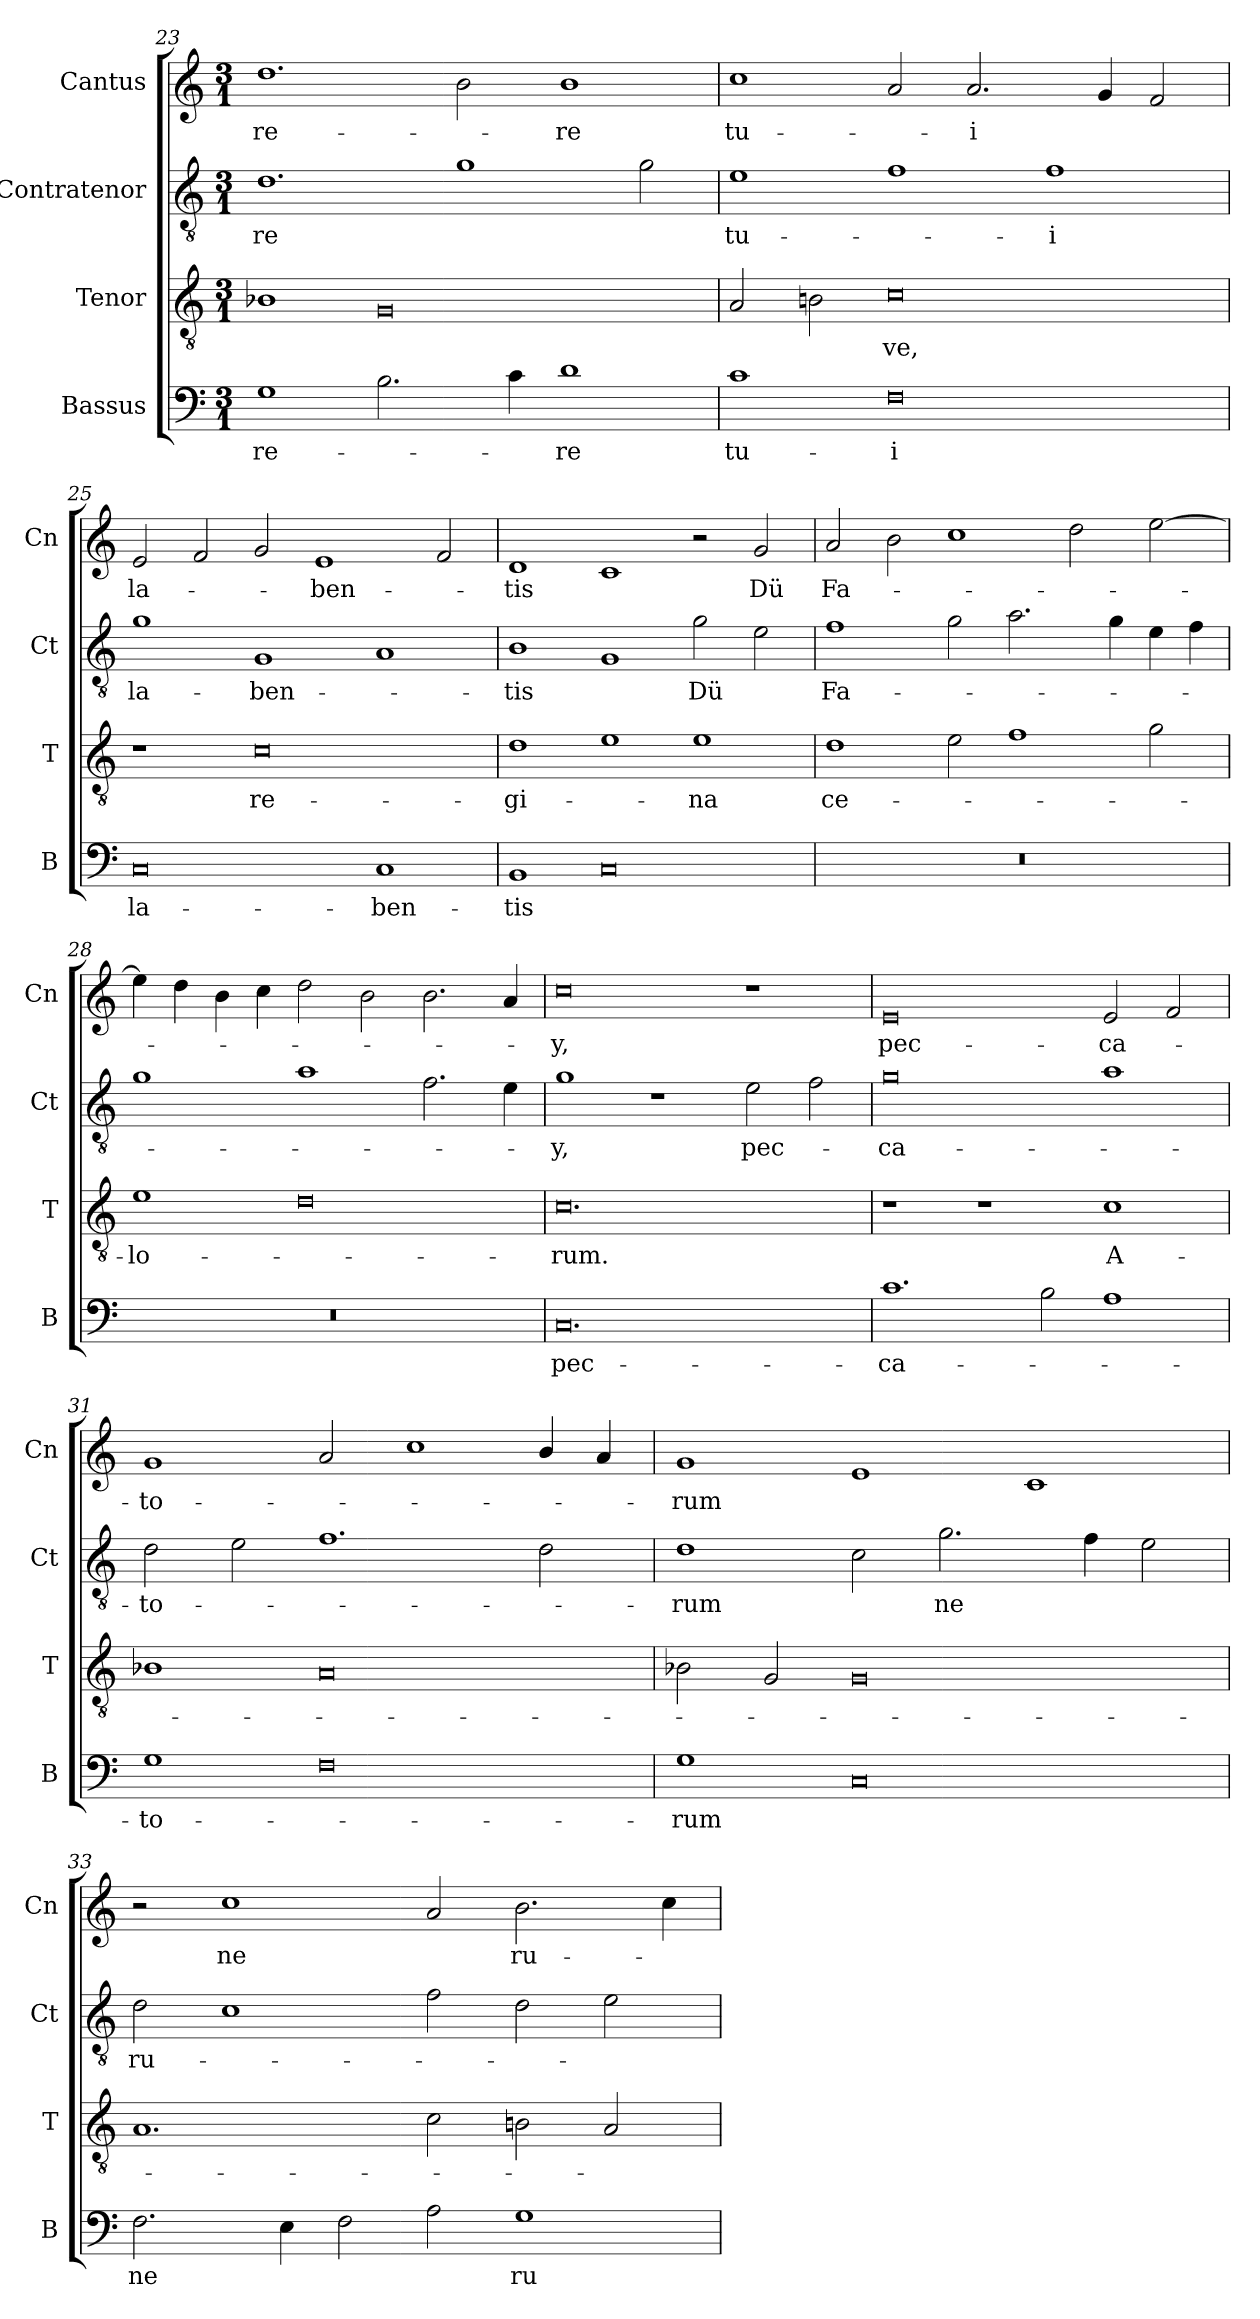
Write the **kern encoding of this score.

**kern	**text	**kern	**text	**kern	**text	**kern	**text
*part4	*part4	*part3	*part3	*part2	*part2	*part1	*part1
*staff4	*staff4	*staff3	*staff3	*staff2	*staff2	*staff1	*staff1
*I"Bassus	*	*I"Tenor	*	*I"Contratenor	*	*I"Cantus	*
*I'B	*	*I'T	*	*I'Ct	*	*I'Cn	*
*clefF4	*	*clefGv2	*	*clefGv2	*	*clefG2	*
*k[]	*	*k[]	*	*k[]	*	*k[]	*
*M3/1	*	*M3/1	*	*M3/1	*	*M3/1	*
=23	=23	=23	=23	=23	=23	=23	=23
1G	-re-	1B-X	.	1.d	-re	1.dd	-re-
2.B\	.	0G	.	.	.	.	.
.	.	.	.	1g	.	2b\	.
4c\	.	.	.	.	.	.	.
1d	-re	.	.	.	.	1b	-re
.	.	.	.	2g\	.	.	.
=24	=24	=24	=24	=24	=24	=24	=24
1c	tu-	2A/	.	1e	tu-	1cc	tu-
.	.	2Bn\	.	.	.	.	.
0F	-i	0c	-ve,	1f	.	2a/	.
.	.	.	.	.	.	2.a/	-i
.	.	.	.	1f	-i	.	.
.	.	.	.	.	.	4g/	.
.	.	.	.	.	.	2f/	.
=25	=25	=25	=25	=25	=25	=25	=25
0C	la-	1r	.	1g	la-	2e/	la-
.	.	.	.	.	.	2f/	.
.	.	0c	re-	1G	-ben-	2g/	.
.	.	.	.	.	.	1e	-ben-
1C	-ben-	.	.	1A	.	.	.
.	.	.	.	.	.	2f/	.
=26	=26	=26	=26	=26	=26	=26	=26
1BB	-tis	1d	-gi-	1B	-tis	1d	-tis
0C	.	1e	.	1G	.	1c	.
.	.	1e	-na	2g\	Dü	2r	.
.	.	.	.	2e\	.	2g/	Dü
=27	=27	=27	=27	=27	=27	=27	=27
0.r	.	1d	ce-	1f	Fa-	2a/	Fa-
.	.	.	.	.	.	2b\	.
.	.	2e\	.	2g\	.	1cc	.
.	.	1f	.	2.a\	.	.	.
.	.	.	.	.	.	2dd\	.
.	.	.	.	4g\	.	.	.
.	.	2g\	.	4e\	.	[2ee\	.
.	.	.	.	4f\	.	.	.
=28	=28	=28	=28	=28	=28	=28	=28
0.r	.	1e	-lo-	1g	.	4ee\]	.
.	.	.	.	.	.	4dd\	.
.	.	.	.	.	.	4b\	.
.	.	.	.	.	.	4cc\	.
.	.	0d	.	1a	.	2dd\	.
.	.	.	.	.	.	2b\	.
.	.	.	.	2.f\	.	2.b\	.
.	.	.	.	4e\	.	4a/	.
=29	=29	=29	=29	=29	=29	=29	=29
0.C	pec-	0.c	-rum.	1g	-y,	0cc	-y,
.	.	.	.	1r	.	.	.
.	.	.	.	2e\	pec-	1r	.
.	.	.	.	2f\	.	.	.
=30	=30	=30	=30	=30	=30	=30	=30
1.c	-ca-	1r	.	0g	-ca-	0e	pec-
.	.	1r	.	.	.	.	.
2B\	.	.	.	.	.	.	.
1A	.	1c	A-	1a	.	2e/	-ca-
.	.	.	.	.	.	2f/	.
=31	=31	=31	=31	=31	=31	=31	=31
1G	-to-	1B-X	.	2d\	-to-	1g	-to-
.	.	.	.	2e\	.	.	.
0F	.	0A	.	1.f	.	2a/	.
.	.	.	.	.	.	1cc	.
.	.	.	.	2d\	.	4b/	.
.	.	.	.	.	.	4a/	.
=32	=32	=32	=32	=32	=32	=32	=32
1G	-rum	2B-X\	.	1d	-rum	1g	-rum
.	.	2G/	.	.	.	.	.
0C	.	0G	.	2c\	.	1e	.
.	.	.	.	2.g\	ne	.	.
.	.	.	.	.	.	1c	.
.	.	.	.	4f\	.	.	.
.	.	.	.	2e\	.	.	.
=33	=33	=33	=33	=33	=33	=33	=33
2.F\	ne	1.A	.	2d\	ru-	2r	.
.	.	.	.	1c	.	1cc	ne
4E\	.	.	.	.	.	.	.
2F\	.	.	.	.	.	.	.
2A\	.	2c\	.	2f\	.	2a/	.
1G	ru-	2Bn\	.	2d\	.	2.b\	ru-
.	.	2A/	.	2e\	.	.	.
.	.	.	.	.	.	4cc\	.
=	=	=	=	=	=	=	=
*-	*-	*-	*-	*-	*-	*-	*-
